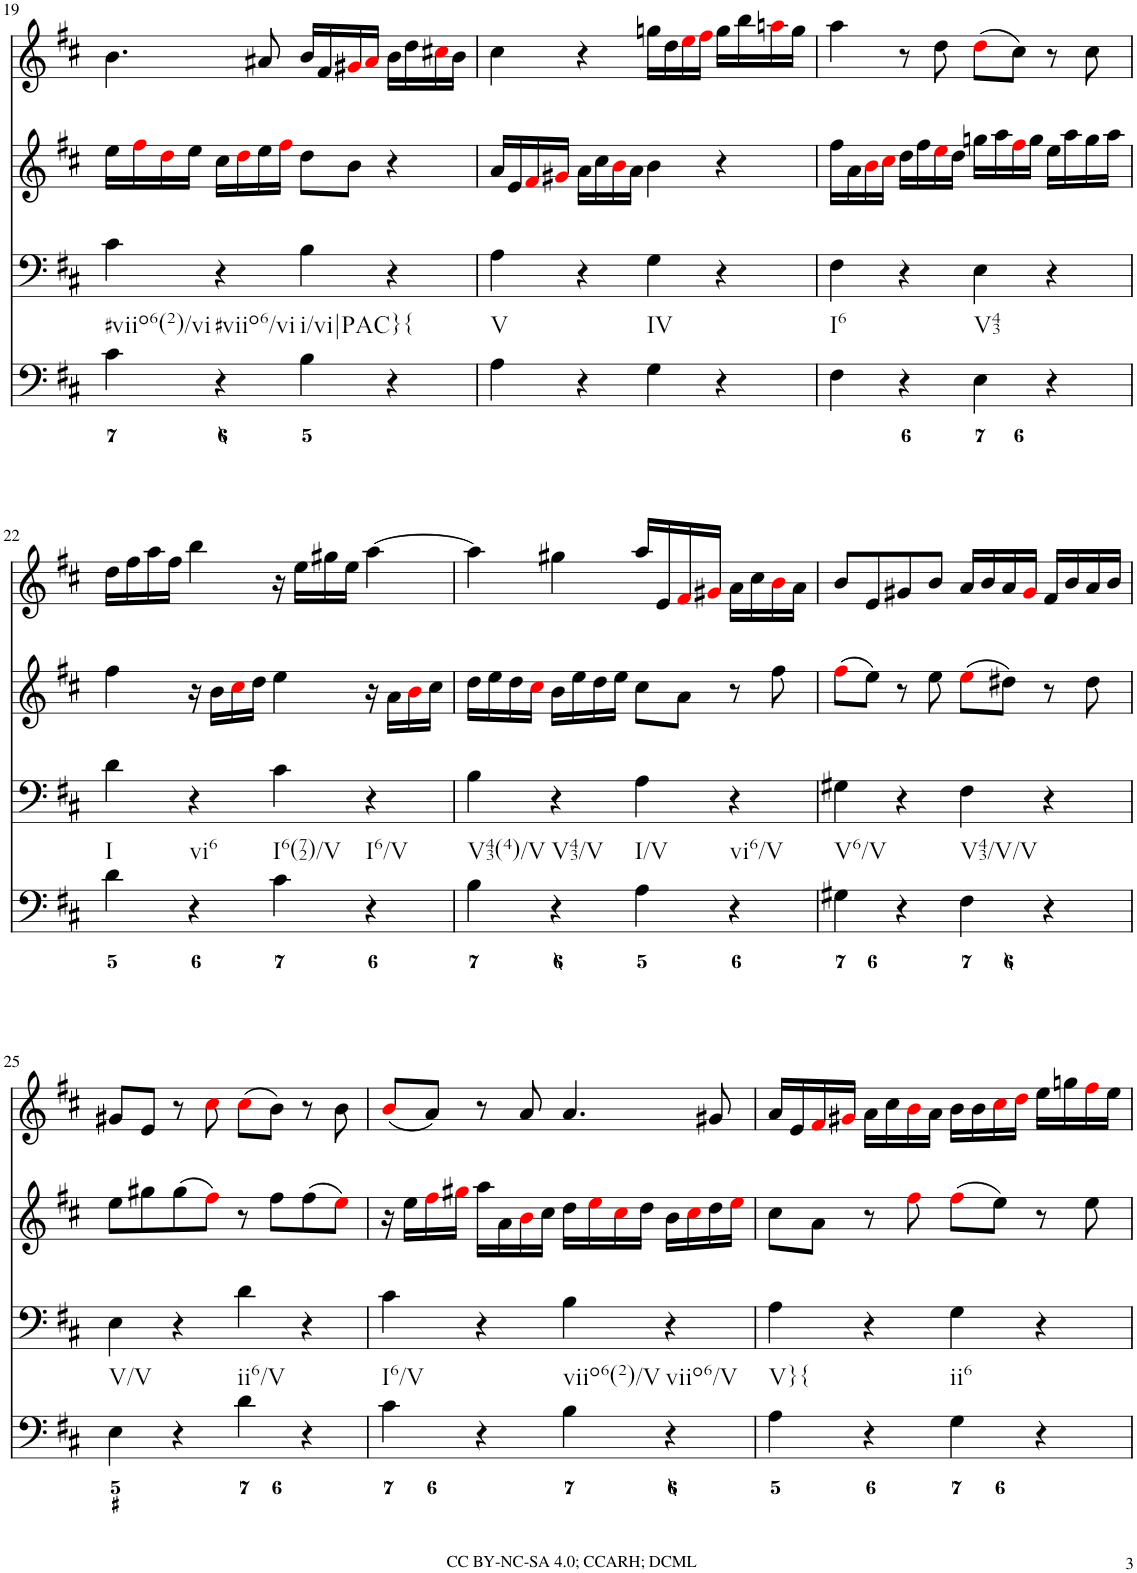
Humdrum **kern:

**kern	**kern	**kern	**kern
*part4	*part3	*part2	*part1
*staff4	*staff3	*staff2	*staff1
*I"violn	*I"violn	*I"cello	*I"organ
!!LO:PB:g=z
*clefF4	*clefF4	*clefG2	*clefG2
*k[f#c#]	*k[f#c#]	*k[f#c#]	*k[f#c#]
*D:	*D:	*D:	*D:
*M4/4	*M4/4	*M4/4	*M4/4
*met(c)	*met(c)	*met(c)	*met(c)
=19	=19	=19	=19
!	!LO:TX:b:t=#viio6(2)/vi	!	!
4c#\	4c#\	16ee\LL	4.b\
.	.	16ff#i\	.
.	.	16ddi\	.
.	.	16ee\JJ	.
!	!LO:TX:b:t=#viio6/vi	!	!
4r	4r	16cc#\LL	.
.	.	16ddi\	.
.	.	16ee\	8a#X/
.	.	16ff#i\JJ	.
!	!LO:TX:b:t=i/vi|PAC}{	!	!
4B\	4B\	8dd\L	16b/LL
.	.	.	16f#/
.	.	8b\J	16g#Xi/
.	.	.	16a#i/JJ
4r	4r	4r	16b\LL
.	.	.	16dd\
.	.	.	16cc#Xi\
.	.	.	16b\JJ
=20	=20	=20	=20
!	!LO:TX:b:t=V	!	!
4A\	4A\	16a/LL	4cc#\
.	.	16e/	.
.	.	16f#i/	.
.	.	16g#Xi/JJ	.
4r	4r	16a\LL	4r
.	.	16cc#\	.
.	.	16bi\	.
.	.	16a\JJ	.
!	!LO:TX:b:t=IV	!	!
4G\	4G\	4b\	16ggn\LL
.	.	.	16dd\
.	.	.	16eei\
.	.	.	16ff#i\JJ
4r	4r	4r	16gg\LL
.	.	.	16bb\
.	.	.	16aani\
.	.	.	16gg\JJ
=21	=21	=21	=21
!	!LO:TX:b:t=I6	!	!
4F#\	4F#\	16ff#\LL	4aa\
.	.	16a\	.
.	.	16bi\	.
.	.	16cc#i\JJ	.
4r	4r	16dd\LL	8r
.	.	16ff#\	.
.	.	16eei\	8dd\
.	.	16dd\JJ	.
!	!LO:TX:b:t=V43	!	!
4E\	4E\	16ggn\LL	(8ddi\L
.	.	16aa\	.
.	.	16ff#i\	8cc#\J)
.	.	16gg\JJ	.
4r	4r	16ee\LL	8r
.	.	16aa\	.
.	.	16gg\	8cc#\
.	.	16aa\JJ	.
!!LO:LB:g=z
=22	=22	=22	=22
!	!LO:TX:b:t=I	!	!
4d\	4d\	4ff#\	16dd\LL
.	.	.	16ff#\
.	.	.	16aa\
.	.	.	16ff#\JJ
!	!LO:TX:b:t=vi6	!	!
4r	4r	16r	4bb\
.	.	16b\LL	.
.	.	16cc#i\	.
.	.	16dd\JJ	.
!	!LO:TX:b:t=I6(72)/V	!	!
4c#\	4c#\	4ee\	16r
.	.	.	16ee\LL
.	.	.	16gg#X\
.	.	.	16ee\JJ
!	!LO:TX:b:t=I6/V	!	!
4r	4r	16r	[4aa\
.	.	16a\LL	.
.	.	16bi\	.
.	.	16cc#\JJ	.
=23	=23	=23	=23
!	!LO:TX:b:t=V43(4)/V	!	!
4B\	4B\	16dd\LL	4aa\]
.	.	16ee\	.
.	.	16dd\	.
.	.	16cc#i\JJ	.
!	!LO:TX:b:t=V43/V	!	!
4r	4r	16b\LL	4gg#X\
.	.	16ee\	.
.	.	16dd\	.
.	.	16ee\JJ	.
!	!LO:TX:b:t=I/V	!	!
4A\	4A\	8cc#\L	16aa/LL
.	.	.	16e/
.	.	8a\J	16f#i/
.	.	.	16g#Xi/JJ
!	!LO:TX:b:t=vi6/V	!	!
4r	4r	8r	16a\LL
.	.	.	16cc#\
.	.	8ff#\	16bi\
.	.	.	16a\JJ
=24	=24	=24	=24
!	!LO:TX:b:t=V6/V	!	!
4G#X\	4G#X\	(8ff#i\L	8b/L
.	.	8ee\J)	8e/
4r	4r	8r	8g#X/
.	.	8ee\	8b/J
!	!LO:TX:b:t=V43/V/V	!	!
4F#\	4F#\	(8eei\L	16a/LL
.	.	.	16b/
.	.	8dd#X\J)	16a/
.	.	.	16g#i/JJ
4r	4r	8r	16f#/LL
.	.	.	16b/
.	.	8dd#\	16a/
.	.	.	16b/JJ
!!LO:LB:g=z
=25	=25	=25	=25
!	!LO:TX:b:t=V/V	!	!
4E\	4E\	8ee\L	8g#X/L
.	.	8gg#X\	8e/J
4r	4r	(8gg#\	8r
.	.	8ff#i\J)	8cc#i\
!	!LO:TX:b:t=ii6/V	!	!
4d\	4d\	8r	(8cc#i\L
.	.	8ff#\L	8b\J)
4r	4r	(8ff#\	8r
.	.	8eei\J)	8b\
=26	=26	=26	=26
!	!LO:TX:b:t=I6/V	!	!
4c#\	4c#\	16r	(8bi/L
.	.	16ee\LL	.
.	.	16ff#i\	8a/J)
.	.	16gg#Xi\JJ	.
4r	4r	16aa\LL	8r
.	.	16a\	.
.	.	16bi\	8a/
.	.	16cc#\JJ	.
!	!LO:TX:b:t=viio6(2)/V	!	!
4B\	4B\	16dd\LL	4.a/
.	.	16eei\	.
.	.	16cc#i\	.
.	.	16dd\JJ	.
!	!LO:TX:b:t=viio6/V	!	!
4r	4r	16b\LL	.
.	.	16cc#i\	.
.	.	16dd\	8g#X/
.	.	16eei\JJ	.
=27	=27	=27	=27
!	!LO:TX:b:t=V}{	!	!
4A\	4A\	8cc#\L	16a/LL
.	.	.	16e/
.	.	8a\J	16f#i/
.	.	.	16g#Xi/JJ
4r	4r	8r	16a\LL
.	.	.	16cc#\
.	.	8ff#i\	16bi\
.	.	.	16a\JJ
!	!LO:TX:b:t=ii6	!	!
4G\	4G\	(8ff#i\L	16b\LL
.	.	.	16b\
.	.	8ee\J)	16cc#i\
.	.	.	16ddi\JJ
4r	4r	8r	16ee\LL
.	.	.	16ggn\
.	.	8ee\	16ff#i\
.	.	.	16ee\JJ
=	=	=	=
*-	*-	*-	*-
